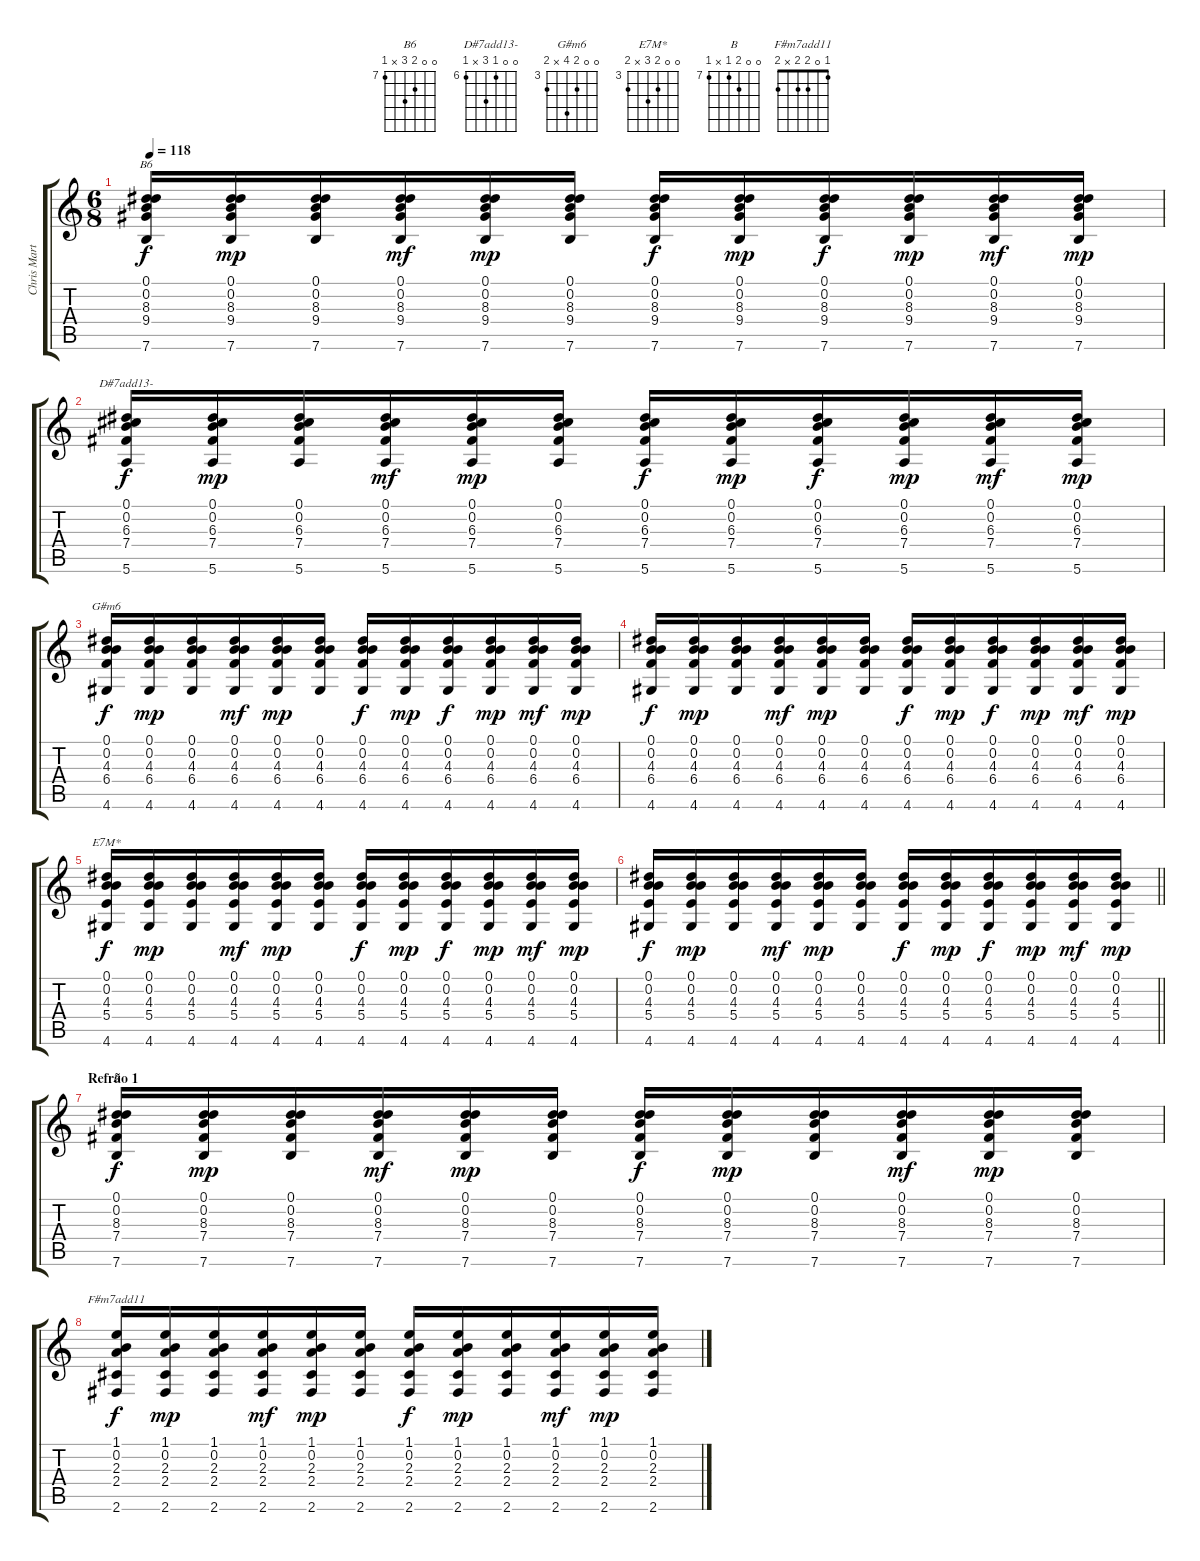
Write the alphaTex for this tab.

\track ("Chris Martin (violão folk)" "Chris Mart") {instrument acousticguitarsteel}
\staff {score tabs}
\tuning (Eb4 B3 G3 B2 A2 E2) {hide}
\chord ("B6" 0 0 8 9 x 7) {firstfret 7}
\chord ("D#7add13-" 0 0 6 8 x 6) {firstfret 6}
\chord ("G#m6" 0 0 4 6 x 4) {firstfret 3}
\chord ("E7M*" 0 0 4 5 x 4) {firstfret 3}
\chord ("B" 0 0 8 7 x 7) {firstfret 7}
\chord ("F#m7add11" 1 0 2 2 x 2)
\ts (6 8)
\tempo 118
\clef g2
\ks c
(0.1 0.2 8.3 9.4 7.6).16{ch "B6" dy f} (0.1 0.2 8.3 9.4 7.6).16{dy mp} (0.1 0.2 8.3 9.4 7.6).16 (0.1 0.2 8.3 9.4 7.6).16{dy mf} (0.1 0.2 8.3 9.4 7.6).16{dy mp} (0.1 0.2 8.3 9.4 7.6).16 (0.1 0.2 8.3 9.4 7.6).16{dy f} (0.1 0.2 8.3 9.4 7.6).16{dy mp} (0.1 0.2 8.3 9.4 7.6).16{dy f} (0.1 0.2 8.3 9.4 7.6).16{dy mp} (0.1 0.2 8.3 9.4 7.6).16{dy mf} (0.1 0.2 8.3 9.4 7.6).16{dy mp} |
(0.1 0.2 6.3 7.4 5.6).16{ch "D#7add13-" dy f} (0.1 0.2 6.3 7.4 5.6).16{dy mp} (0.1 0.2 6.3 7.4 5.6).16 (0.1 0.2 6.3 7.4 5.6).16{dy mf} (0.1 0.2 6.3 7.4 5.6).16{dy mp} (0.1 0.2 6.3 7.4 5.6).16 (0.1 0.2 6.3 7.4 5.6).16{dy f} (0.1 0.2 6.3 7.4 5.6).16{dy mp} (0.1 0.2 6.3 7.4 5.6).16{dy f} (0.1 0.2 6.3 7.4 5.6).16{dy mp} (0.1 0.2 6.3 7.4 5.6).16{dy mf} (0.1 0.2 6.3 7.4 5.6).16{dy mp} |
(0.1 0.2 4.3 6.4 4.6).16{ch "G#m6" dy f} (0.1 0.2 4.3 6.4 4.6).16{dy mp} (0.1 0.2 4.3 6.4 4.6).16 (0.1 0.2 4.3 6.4 4.6).16{dy mf} (0.1 0.2 4.3 6.4 4.6).16{dy mp} (0.1 0.2 4.3 6.4 4.6).16 (0.1 0.2 4.3 6.4 4.6).16{dy f} (0.1 0.2 4.3 6.4 4.6).16{dy mp} (0.1 0.2 4.3 6.4 4.6).16{dy f} (0.1 0.2 4.3 6.4 4.6).16{dy mp} (0.1 0.2 4.3 6.4 4.6).16{dy mf} (0.1 0.2 4.3 6.4 4.6).16{dy mp} |
(0.1 0.2 4.3 6.4 4.6).16{dy f} (0.1 0.2 4.3 6.4 4.6).16{dy mp} (0.1 0.2 4.3 6.4 4.6).16 (0.1 0.2 4.3 6.4 4.6).16{dy mf} (0.1 0.2 4.3 6.4 4.6).16{dy mp} (0.1 0.2 4.3 6.4 4.6).16 (0.1 0.2 4.3 6.4 4.6).16{dy f} (0.1 0.2 4.3 6.4 4.6).16{dy mp} (0.1 0.2 4.3 6.4 4.6).16{dy f} (0.1 0.2 4.3 6.4 4.6).16{dy mp} (0.1 0.2 4.3 6.4 4.6).16{dy mf} (0.1 0.2 4.3 6.4 4.6).16{dy mp} |
(0.1 0.2 4.3 5.4 4.6).16{ch "E7M*" dy f} (0.1 0.2 4.3 5.4 4.6).16{dy mp} (0.1 0.2 4.3 5.4 4.6).16 (0.1 0.2 4.3 5.4 4.6).16{dy mf} (0.1 0.2 4.3 5.4 4.6).16{dy mp} (0.1 0.2 4.3 5.4 4.6).16 (0.1 0.2 4.3 5.4 4.6).16{dy f} (0.1 0.2 4.3 5.4 4.6).16{dy mp} (0.1 0.2 4.3 5.4 4.6).16{dy f} (0.1 0.2 4.3 5.4 4.6).16{dy mp} (0.1 0.2 4.3 5.4 4.6).16{dy mf} (0.1 0.2 4.3 5.4 4.6).16{dy mp} |
\barLineRight lightlight
(0.1 0.2 4.3 5.4 4.6).16{dy f} (0.1 0.2 4.3 5.4 4.6).16{dy mp} (0.1 0.2 4.3 5.4 4.6).16 (0.1 0.2 4.3 5.4 4.6).16{dy mf} (0.1 0.2 4.3 5.4 4.6).16{dy mp} (0.1 0.2 4.3 5.4 4.6).16 (0.1 0.2 4.3 5.4 4.6).16{dy f} (0.1 0.2 4.3 5.4 4.6).16{dy mp} (0.1 0.2 4.3 5.4 4.6).16{dy f} (0.1 0.2 4.3 5.4 4.6).16{dy mp} (0.1 0.2 4.3 5.4 4.6).16{dy mf} (0.1 0.2 4.3 5.4 4.6).16{dy mp} |
\section ("" "Refrão 1")
(0.1 0.2 8.3 7.4 7.6).16{ch "B" dy f} (0.1 0.2 8.3 7.4 7.6).16{dy mp} (0.1 0.2 8.3 7.4 7.6).16 (0.1 0.2 8.3 7.4 7.6).16{dy mf} (0.1 0.2 8.3 7.4 7.6).16{dy mp} (0.1 0.2 8.3 7.4 7.6).16 (0.1 0.2 8.3 7.4 7.6).16{dy f} (0.1 0.2 8.3 7.4 7.6).16{dy mp} (0.1 0.2 8.3 7.4 7.6).16 (0.1 0.2 8.3 7.4 7.6).16{dy mf} (0.1 0.2 8.3 7.4 7.6).16{dy mp} (0.1 0.2 8.3 7.4 7.6).16 |
(1.1 0.2 2.3 2.4 2.6).16{ch "F#m7add11" dy f} (1.1 0.2 2.3 2.4 2.6).16{dy mp} (1.1 0.2 2.3 2.4 2.6).16 (1.1 0.2 2.3 2.4 2.6).16{dy mf} (1.1 0.2 2.3 2.4 2.6).16{dy mp} (1.1 0.2 2.3 2.4 2.6).16 (1.1 0.2 2.3 2.4 2.6).16{dy f} (1.1 0.2 2.3 2.4 2.6).16{dy mp} (1.1 0.2 2.3 2.4 2.6).16 (1.1 0.2 2.3 2.4 2.6).16{dy mf} (1.1 0.2 2.3 2.4 2.6).16{dy mp} (1.1 0.2 2.3 2.4 2.6).16
